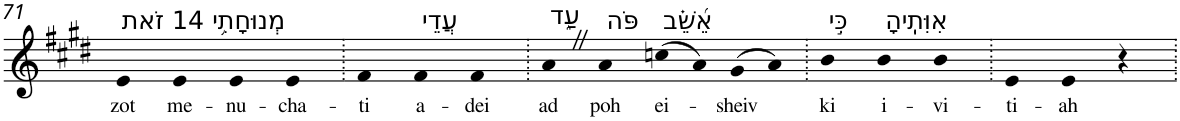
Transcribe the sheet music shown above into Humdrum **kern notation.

**kern	**text
*part1	*part1
*staff1	*staff1
*I"Piano	*
*I'Pno	*
!!LO:PB:g=z
*clefG2	*
*k[f#c#g#d#]	*
*E:	*
=71	=71
!LO:TX:a:t=14 זֹאת	!
!	!LO:LY:b
4e	zot
!LO:TX:a:t=מְנוּחָתִ֥י	!
!	!LO:LY:b
4e	me-
!	!LO:LY:b
4e	-nu-
!	!LO:LY:b
4e	-cha-
=72.	=72.
!	!LO:LY:b
4f#	-ti
!LO:TX:a:t=עֲדֵי	!
!	!LO:LY:b
4f#	a-
!	!LO:LY:b
4f#	-dei
=73.	=73.
!LO:TX:a:t=עַ֑ד	!
!	!LO:LY:b
4aZ	ad
!LO:TX:a:t=פֹּה	!
!	!LO:LY:b
4a	poh
!LO:TX:a:t=אֵ֝שֵׁ֗ב	!
!	!LO:LY:b
(>8ccn	ei-
8a)	.
!	!LO:LY:b
(>8g#	-sheiv
8a)	.
=74.	=74.
!LO:TX:a:t=כִּ֣י	!
!	!LO:LY:b
4b	ki
!LO:TX:a:t=אִוִּתִֽיהָ	!
!	!LO:LY:b
4b	i-
!	!LO:LY:b
4b	-vi-
=75.	=75.
!	!LO:LY:b
4e	-ti-
!	!LO:LY:b
4e	-ah
4r	.
=.	=.
*-	*-
